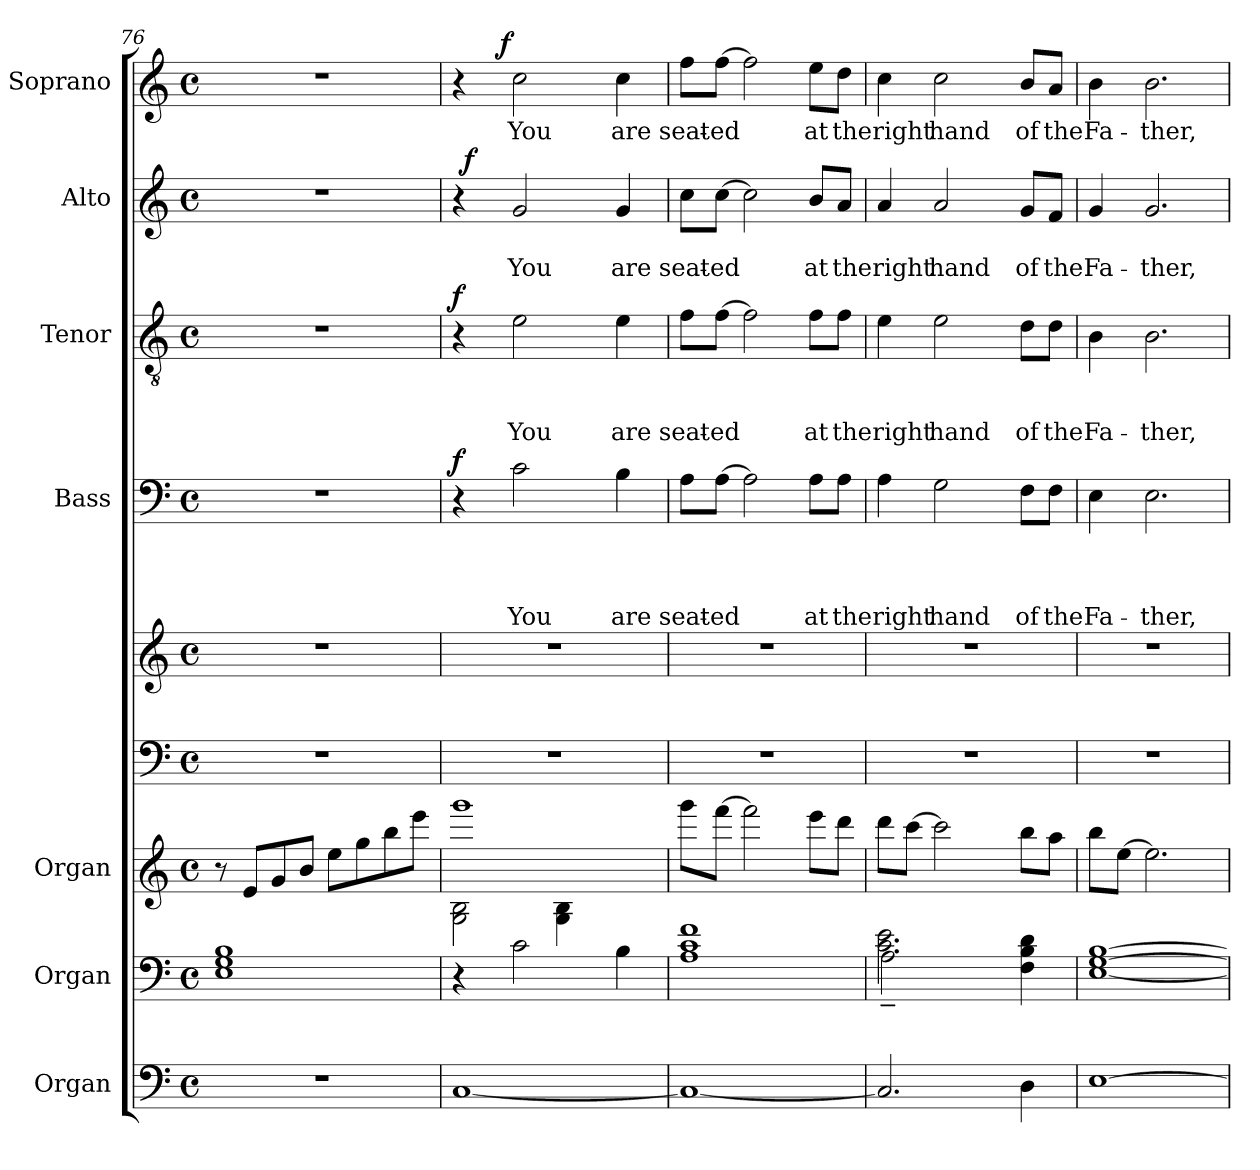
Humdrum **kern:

**kern	**kern	**kern	**kern	**kern	**kern	**text	**text	**text	**text	**dynam	**kern	**text	**text	**text	**dynam	**kern	**text	**text	**dynam	**kern	**text	**dynam
*part9	*part8	*part7	*part6	*part5	*part4	*part4	*part4	*part4	*part4	*part4	*part3	*part3	*part3	*part3	*part3	*part2	*part2	*part2	*part2	*part1	*part1	*part1
*staff9	*staff8	*staff7	*staff6	*staff5	*staff4	*staff4	*staff4	*staff4	*staff4	*staff4	*staff3	*staff3	*staff3	*staff3	*staff3	*staff2	*staff2	*staff2	*staff2	*staff1	*staff1	*staff1
*I"Organ	*I"Organ	*I"Organ	*	*	*I"Bass	*	*	*	*	*	*I"Tenor	*	*	*	*	*I"Alto	*	*	*	*I"Soprano	*	*
*	*	*	*	*	*I'B	*	*	*	*	*	*I'T	*	*	*	*	*I'A	*	*	*	*I'S	*	*
!!LO:PB:g=z
*clefF4	*clefF4	*clefG2	*clefF4	*clefG2	*clefF4	*	*	*	*	*	*clefGv2	*	*	*	*	*clefG2	*	*	*	*clefG2	*	*
*k[]	*k[]	*k[]	*k[]	*k[]	*k[]	*	*	*	*	*	*k[]	*	*	*	*	*k[]	*	*	*	*k[]	*	*
*C:	*C:	*C:	*C:	*C:	*C:	*	*	*	*	*	*C:	*	*	*	*	*C:	*	*	*	*C:	*	*
*M4/4	*M4/4	*M4/4	*M4/4	*M4/4	*M4/4	*	*	*	*	*	*M4/4	*	*	*	*	*M4/4	*	*	*	*M4/4	*	*
*met(c)	*met(c)	*met(c)	*met(c)	*met(c)	*met(c)	*	*	*	*	*	*met(c)	*	*	*	*	*met(c)	*	*	*	*met(c)	*	*
=76	=76	=76	=76	=76	=76	=76	=76	=76	=76	=76	=76	=76	=76	=76	=76	=76	=76	=76	=76	=76	=76	=76
1r	1E 1G 1B	8r	1r	1r	1r	.	.	.	.	.	1r	.	.	.	.	1r	.	.	.	1r	.	.
.	.	8e/L	.	.	.	.	.	.	.	.	.	.	.	.	.	.	.	.	.	.	.	.
.	.	8g/	.	.	.	.	.	.	.	.	.	.	.	.	.	.	.	.	.	.	.	.
.	.	8b/J	.	.	.	.	.	.	.	.	.	.	.	.	.	.	.	.	.	.	.	.
.	.	8ee\L	.	.	.	.	.	.	.	.	.	.	.	.	.	.	.	.	.	.	.	.
.	.	8gg\	.	.	.	.	.	.	.	.	.	.	.	.	.	.	.	.	.	.	.	.
.	.	8bb\	.	.	.	.	.	.	.	.	.	.	.	.	.	.	.	.	.	.	.	.
.	.	8eee\J	.	.	.	.	.	.	.	.	.	.	.	.	.	.	.	.	.	.	.	.
=77	=77	=77	=77	=77	=77	=77	=77	=77	=77	=77	=77	=77	=77	=77	=77	=77	=77	=77	=77	=77	=77	=77
*	*	*^	*	*	*	*	*	*	*	*	*	*	*	*	*	*	*	*	*	*	*	*
!	!	!	!	!	!	!	!	!	!	!	!LO:DY:a	!	!	!	!	!LO:DY:a	!	!	!	!	!	!	!
*	*	*	*	*	*	*	*	*	*	*	*	*	*	*	*	*	*^	*	*	*	*^	*	*
[<1C	4r	1ggg	2G\ 2B\	1r	1r	4r	.	.	.	.	f	4r	.	.	.	f	4r	32ryy	.	.	.	4r	8..ryy	.	.
!	!	!	!	!	!	!	!	!	!	!	!	!	!	!	!	!	!	!	!	!	!LO:DY:a	!	!	!	!
.	.	.	.	.	.	.	.	.	.	.	.	.	.	.	.	.	.	2ryy	.	.	f	.	.	.	.
!	!	!	!	!	!	!	!	!	!	!	!	!	!	!	!	!	!	!	!	!	!	!	!	!	!LO:DY:a
.	.	.	.	.	.	.	.	.	.	.	.	.	.	.	.	.	.	.	.	.	.	.	2ryy	.	f
!	!	!	!	!	!	!	!	!	!	!LO:LY:b	!	!	!	!	!LO:LY:b	!	!	!	!	!LO:LY:b	!	!	!	!LO:LY:b	!
.	2c\	.	.	.	.	2c\	.	.	.	You	.	2e\	.	.	You	.	2g/	.	.	You	.	2cc\	.	You	.
.	.	.	4G\ 4B\	.	.	.	.	.	.	.	.	.	.	.	.	.	.	.	.	.	.	.	.	.	.
.	.	.	.	.	.	.	.	.	.	.	.	.	.	.	.	.	.	4...ryy	.	.	.	.	.	.	.
.	.	.	.	.	.	.	.	.	.	.	.	.	.	.	.	.	.	.	.	.	.	.	4ryy	.	.
!	!	!	!	!	!	!	!	!	!	!LO:LY:b	!	!	!	!	!LO:LY:b	!	!	!	!	!LO:LY:b	!	!	!	!LO:LY:b	!
.	4B\	.	4ryy	.	.	4B\	.	.	.	are	.	4e\	.	.	are	.	4g/	.	.	are	.	4cc\	.	are	.
.	.	.	.	.	.	.	.	.	.	.	.	.	.	.	.	.	.	.	.	.	.	.	32ryy	.	.
=78	=78	=78	=78	=78	=78	=78	=78	=78	=78	=78	=78	=78	=78	=78	=78	=78	=78	=78	=78	=78	=78	=78	=78	=78	=78
!	!	!	!	!	!	!	!	!	!	!LO:LY:b	!	!	!	!	!LO:LY:b	!	!	!	!	!LO:LY:b	!	!	!	!LO:LY:b	!
*	*	*	*	*	*	*	*	*	*	*	*	*	*	*	*	*	*v	*v	*	*	*	*	*	*	*
*	*	*v	*v	*	*	*	*	*	*	*	*	*	*	*	*	*	*	*	*	*	*v	*v	*	*
1C_	1A 1c 1f	8ggg\L	1r	1r	8A\L	.	.	.	seat-	.	8f\L	.	.	seat-	.	8cc\L	.	seat-	.	8ff\L	seat-	.
!	!	!	!	!	!	!	!	!	!LO:LY:b:rj	!	!	!	!	!LO:LY:b:rj	!	!	!	!LO:LY:b:rj	!	!	!LO:LY:b:rj	!
.	.	[>8fff\J	.	.	[>8A\J	.	.	.	-ed	.	[>8f\J	.	.	-ed	.	[>8cc\J	.	-ed	.	[>8ff\J	-ed	.
.	.	2fff\]	.	.	2A\]	.	.	.	.	.	2f\]	.	.	.	.	2cc\]	.	.	.	2ff\]	.	.
!	!	!	!	!	!	!	!	!	!LO:LY:b	!	!	!	!	!LO:LY:b	!	!	!	!LO:LY:b	!	!	!LO:LY:b	!
.	.	8eee\L	.	.	8A\L	.	.	.	at	.	8f\L	.	.	at	.	8b/L	.	at	.	8ee\L	at	.
!	!	!	!	!	!	!	!	!	!LO:LY:b	!	!	!	!	!LO:LY:b	!	!	!	!LO:LY:b	!	!	!LO:LY:b	!
.	.	8ddd\J	.	.	8A\J	.	.	.	the	.	8f\J	.	.	the	.	8a/J	.	the	.	8dd\J	the	.
=79	=79	=79	=79	=79	=79	=79	=79	=79	=79	=79	=79	=79	=79	=79	=79	=79	=79	=79	=79	=79	=79	=79
*	*^	*	*	*	*	*	*	*	*	*	*	*	*	*	*	*	*	*	*	*	*	*
!	!	!	!	!	!	!	!	!	!	!LO:LY:b	!	!	!	!	!LO:LY:b	!	!	!	!LO:LY:b	!	!	!LO:LY:b	!
2.C/]	2.c\ 2.e\	2A~<\	8ddd\L	1r	1r	4A\	.	.	.	right	.	4e\	.	.	right	.	4a/	.	right	.	4cc\	right	.
.	.	.	[>8ccc\J	.	.	.	.	.	.	.	.	.	.	.	.	.	.	.	.	.	.	.	.
!	!	!	!	!	!	!	!	!	!	!LO:LY:b	!	!	!	!	!LO:LY:b	!	!	!	!LO:LY:b	!	!	!LO:LY:b	!
.	.	.	2ccc\]	.	.	2G\	.	.	.	hand	.	2e\	.	.	hand	.	2a/	.	hand	.	2cc\	hand	.
.	.	2ryy	.	.	.	.	.	.	.	.	.	.	.	.	.	.	.	.	.	.	.	.	.
!	!	!	!	!	!	!	!	!	!	!LO:LY:b	!	!	!	!	!LO:LY:b	!	!	!	!LO:LY:b	!	!	!LO:LY:b	!
4D\	4F\ 4B\ 4d\	.	8bb\L	.	.	8F\L	.	.	.	of	.	8d\L	.	.	of	.	8g/L	.	of	.	8b/L	of	.
!	!	!	!	!	!	!	!	!	!	!LO:LY:b	!	!	!	!	!LO:LY:b	!	!	!	!LO:LY:b	!	!	!LO:LY:b	!
.	.	.	8aa\J	.	.	8F\J	.	.	.	the	.	8d\J	.	.	the	.	8f/J	.	the	.	8a/J	the	.
*	*v	*v	*	*	*	*	*	*	*	*	*	*	*	*	*	*	*	*	*	*	*	*	*
=80	=80	=80	=80	=80	=80	=80	=80	=80	=80	=80	=80	=80	=80	=80	=80	=80	=80	=80	=80	=80	=80	=80
!	!	!	!	!	!	!	!	!	!LO:LY:b	!	!	!	!	!LO:LY:b	!	!	!	!LO:LY:b	!	!	!LO:LY:b	!
[>1E	[<1E [>1G [>1B	8bb\L	1r	1r	4E\	.	.	.	Fa-	.	4B\	.	.	Fa-	.	4g/	.	Fa-	.	4b\	Fa-	.
.	.	[>8ee\J	.	.	.	.	.	.	.	.	.	.	.	.	.	.	.	.	.	.	.	.
!	!	!	!	!	!	!	!	!	!LO:LY:b	!	!	!	!	!LO:LY:b	!	!	!	!LO:LY:b	!	!	!LO:LY:b	!
.	.	2.ee\]	.	.	2.E\	.	.	.	-ther,	.	2.B\	.	.	-ther,	.	2.g/	.	-ther,	.	2.b\	-ther,	.
=	=	=	=	=	=	=	=	=	=	=	=	=	=	=	=	=	=	=	=	=	=	=
*-	*-	*-	*-	*-	*-	*-	*-	*-	*-	*-	*-	*-	*-	*-	*-	*-	*-	*-	*-	*-	*-	*-
